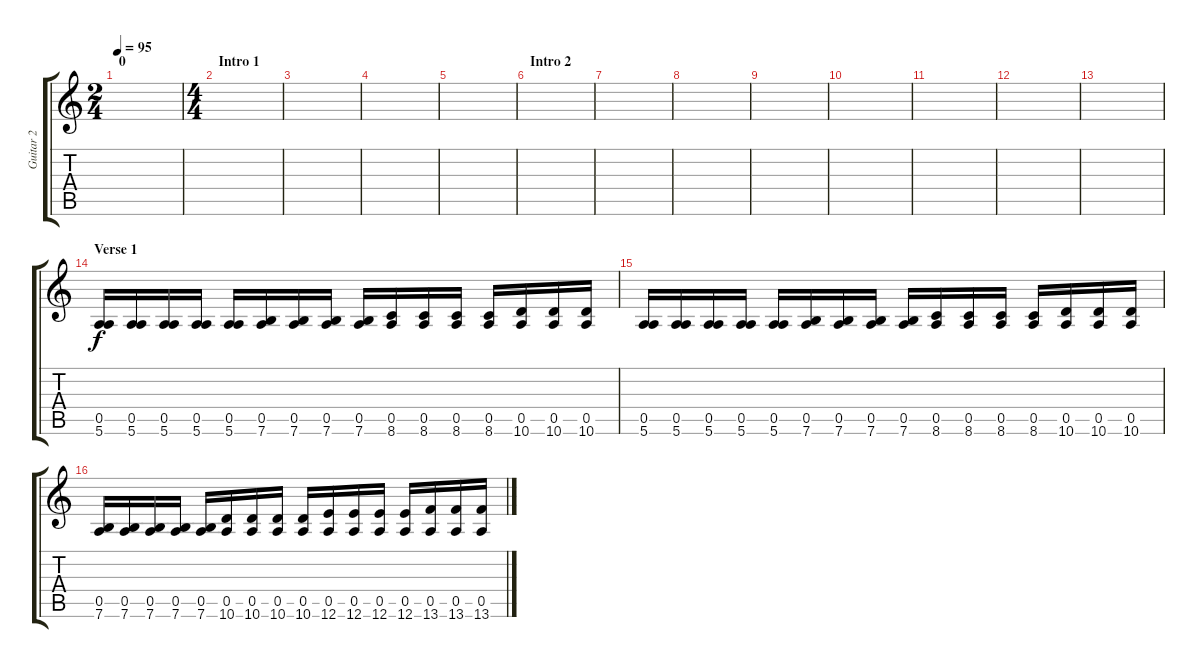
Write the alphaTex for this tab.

\track ("Guitar 2" "Guitar 2") {instrument electricguitarmuted}
\staff {score tabs}
\tuning (E4 B3 G3 D3 A2 E2) {hide}
\ts (2 4)
\section ("" "0")
\tempo 95
\clef g2
\ks c
|
\ts (4 4)
\section ("" "Intro 1")
|
|
|
|
\section ("" "Intro 2")
|
|
|
|
|
|
|
|
\section ("" "Verse 1")
(0.5 5.6).16{instrument electricguitarmuted} (0.5 5.6).16 (0.5 5.6).16 (0.5 5.6).16 (0.5 5.6).16 (0.5 7.6).16 (0.5 7.6).16 (0.5 7.6).16 (0.5 7.6).16 (0.5 8.6).16 (0.5 8.6).16 (0.5 8.6).16 (0.5 8.6).16 (0.5 10.6).16 (0.5 10.6).16 (0.5 10.6).16 |
(0.5 5.6).16 (0.5 5.6).16 (0.5 5.6).16 (0.5 5.6).16 (0.5 5.6).16 (0.5 7.6).16 (0.5 7.6).16 (0.5 7.6).16 (0.5 7.6).16 (0.5 8.6).16 (0.5 8.6).16 (0.5 8.6).16 (0.5 8.6).16 (0.5 10.6).16 (0.5 10.6).16 (0.5 10.6).16 |
(0.5 7.6).16 (0.5 7.6).16 (0.5 7.6).16 (0.5 7.6).16 (0.5 7.6).16 (0.5 10.6).16 (0.5 10.6).16 (0.5 10.6).16 (0.5 10.6).16 (0.5 12.6).16 (0.5 12.6).16 (0.5 12.6).16 (0.5 12.6).16 (0.5 13.6).16 (0.5 13.6).16 (0.5 13.6).16
